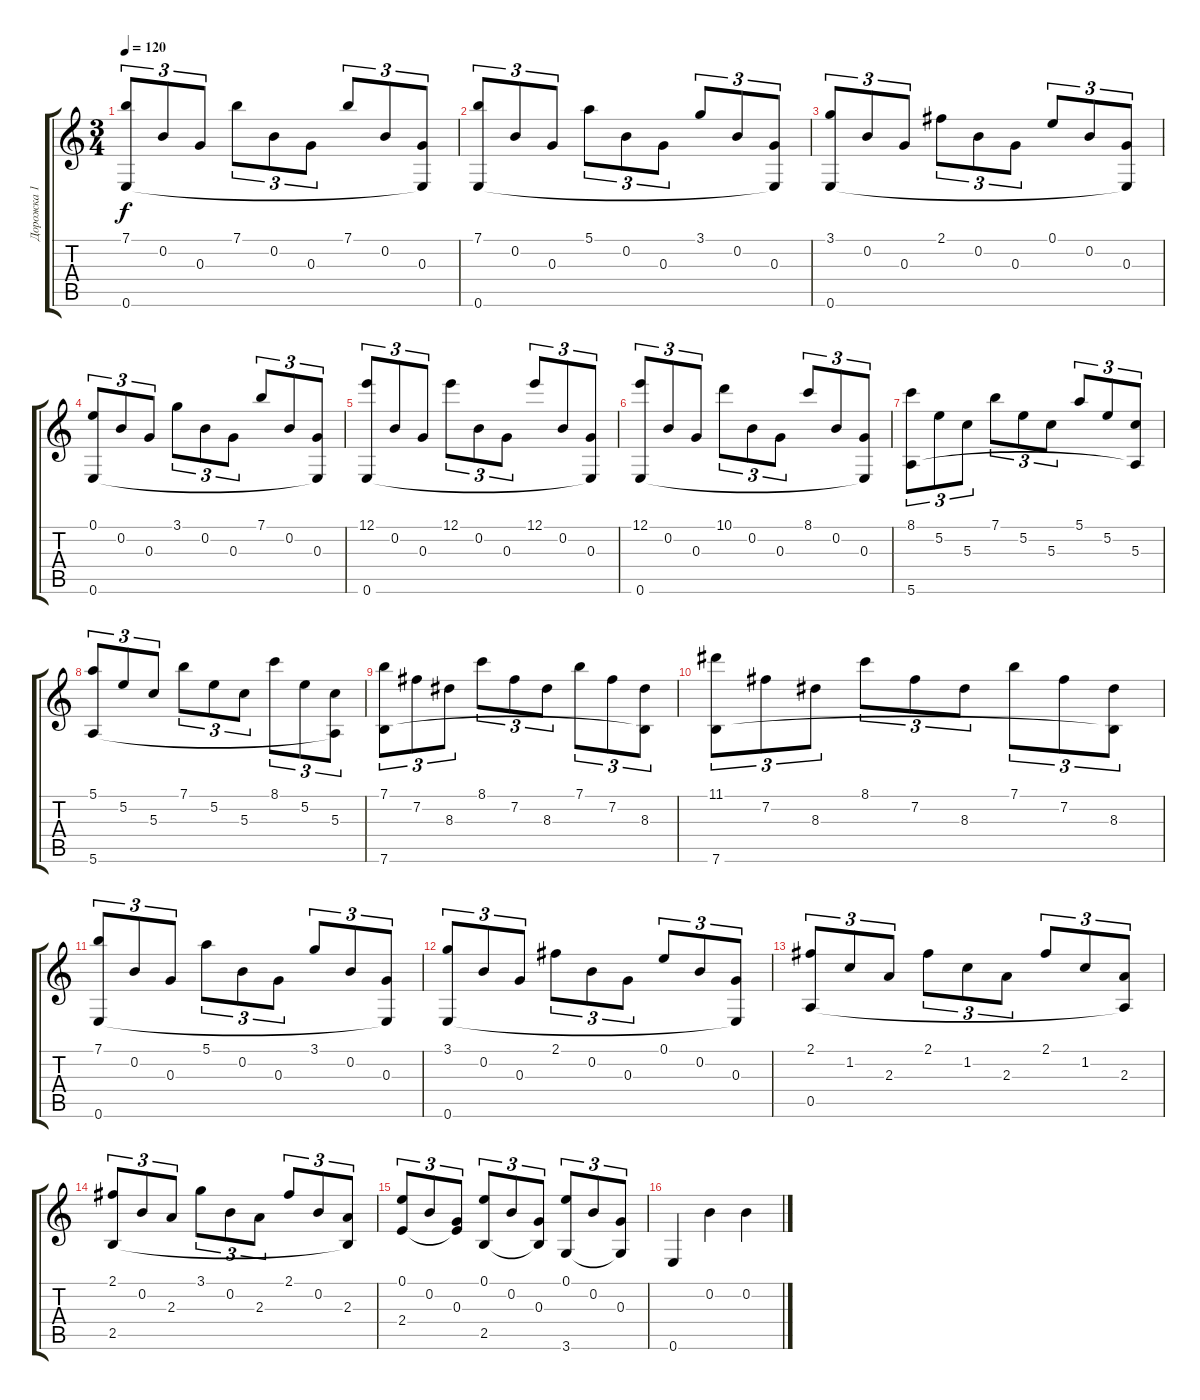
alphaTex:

\track ("Дорожка 1" "Дорожка 1") {instrument acousticguitarnylon}
\staff {score tabs}
\tuning (E4 B3 G3 D3 A2 E2) {hide}
\ts (3 4)
\tempo 120
\clef g2
\ks c
(7.1 0.6).8{tu (3 2) dy f} 0.2.8{tu (3 2)} 0.3.8{tu (3 2)} 7.1.8{tu (3 2)} 0.2.8{tu (3 2)} 0.3.8{tu (3 2)} 7.1.8{tu (3 2)} 0.2.8{tu (3 2)} (0.3 0.6{t}).8{tu (3 2)} |
(7.1 0.6).8{tu (3 2)} 0.2.8{tu (3 2)} 0.3.8{tu (3 2)} 5.1.8{tu (3 2)} 0.2.8{tu (3 2)} 0.3.8{tu (3 2)} 3.1.8{tu (3 2)} 0.2.8{tu (3 2)} (0.3 0.6{t}).8{tu (3 2)} |
(3.1 0.6).8{tu (3 2)} 0.2.8{tu (3 2)} 0.3.8{tu (3 2)} 2.1.8{tu (3 2)} 0.2.8{tu (3 2)} 0.3.8{tu (3 2)} 0.1.8{tu (3 2)} 0.2.8{tu (3 2)} (0.3 0.6{t}).8{tu (3 2)} |
(0.1 0.6).8{tu (3 2)} 0.2.8{tu (3 2)} 0.3.8{tu (3 2)} 3.1.8{tu (3 2)} 0.2.8{tu (3 2)} 0.3.8{tu (3 2)} 7.1.8{tu (3 2)} 0.2.8{tu (3 2)} (0.3 0.6{t}).8{tu (3 2)} |
(12.1 0.6).8{tu (3 2)} 0.2.8{tu (3 2)} 0.3.8{tu (3 2)} 12.1.8{tu (3 2)} 0.2.8{tu (3 2)} 0.3.8{tu (3 2)} 12.1.8{tu (3 2)} 0.2.8{tu (3 2)} (0.3 0.6{t}).8{tu (3 2)} |
(12.1 0.6).8{tu (3 2)} 0.2.8{tu (3 2)} 0.3.8{tu (3 2)} 10.1.8{tu (3 2)} 0.2.8{tu (3 2)} 0.3.8{tu (3 2)} 8.1.8{tu (3 2)} 0.2.8{tu (3 2)} (0.3 0.6{t}).8{tu (3 2)} |
(8.1 5.6).8{tu (3 2)} 5.2.8{tu (3 2)} 5.3.8{tu (3 2)} 7.1.8{tu (3 2)} 5.2.8{tu (3 2)} 5.3.8{tu (3 2)} 5.1.8{tu (3 2)} 5.2.8{tu (3 2)} (5.3 5.6{t}).8{tu (3 2)} |
(5.1 5.6).8{tu (3 2)} 5.2.8{tu (3 2)} 5.3.8{tu (3 2)} 7.1.8{tu (3 2)} 5.2.8{tu (3 2)} 5.3.8{tu (3 2)} 8.1.8{tu (3 2)} 5.2.8{tu (3 2)} (5.3 5.6{t}).8{tu (3 2)} |
(7.1 7.6).8{tu (3 2)} 7.2.8{tu (3 2)} 8.3.8{tu (3 2)} 8.1.8{tu (3 2)} 7.2.8{tu (3 2)} 8.3.8{tu (3 2)} 7.1.8{tu (3 2)} 7.2.8{tu (3 2)} (8.3 7.6{t}).8{tu (3 2)} |
(11.1 7.6).8{tu (3 2)} 7.2.8{tu (3 2)} 8.3.8{tu (3 2)} 8.1.8{tu (3 2)} 7.2.8{tu (3 2)} 8.3.8{tu (3 2)} 7.1.8{tu (3 2)} 7.2.8{tu (3 2)} (8.3 7.6{t}).8{tu (3 2)} |
(7.1 0.6).8{tu (3 2)} 0.2.8{tu (3 2)} 0.3.8{tu (3 2)} 5.1.8{tu (3 2)} 0.2.8{tu (3 2)} 0.3.8{tu (3 2)} 3.1.8{tu (3 2)} 0.2.8{tu (3 2)} (0.3 0.6{t}).8{tu (3 2)} |
(3.1 0.6).8{tu (3 2)} 0.2.8{tu (3 2)} 0.3.8{tu (3 2)} 2.1.8{tu (3 2)} 0.2.8{tu (3 2)} 0.3.8{tu (3 2)} 0.1.8{tu (3 2)} 0.2.8{tu (3 2)} (0.3 0.6{t}).8{tu (3 2)} |
(2.1 0.5).8{tu (3 2)} 1.2.8{tu (3 2)} 2.3.8{tu (3 2)} 2.1.8{tu (3 2)} 1.2.8{tu (3 2)} 2.3.8{tu (3 2)} 2.1.8{tu (3 2)} 1.2.8{tu (3 2)} (2.3 0.5{t}).8{tu (3 2)} |
(2.1 2.5).8{tu (3 2)} 0.2.8{tu (3 2)} 2.3.8{tu (3 2)} 3.1.8{tu (3 2)} 0.2.8{tu (3 2)} 2.3.8{tu (3 2)} 2.1.8{tu (3 2)} 0.2.8{tu (3 2)} (2.3 2.5{t}).8{tu (3 2)} |
(0.1 2.4).8{tu (3 2)} 0.2.8{tu (3 2)} (0.3 2.4{t}).8{tu (3 2)} (0.1 2.5).8{tu (3 2)} 0.2.8{tu (3 2)} (0.3 2.5{t}).8{tu (3 2)} (0.1 3.6).8{tu (3 2)} 0.2.8{tu (3 2)} (0.3 3.6{t}).8{tu (3 2)} |
0.6.4 0.2.4 0.2.4
